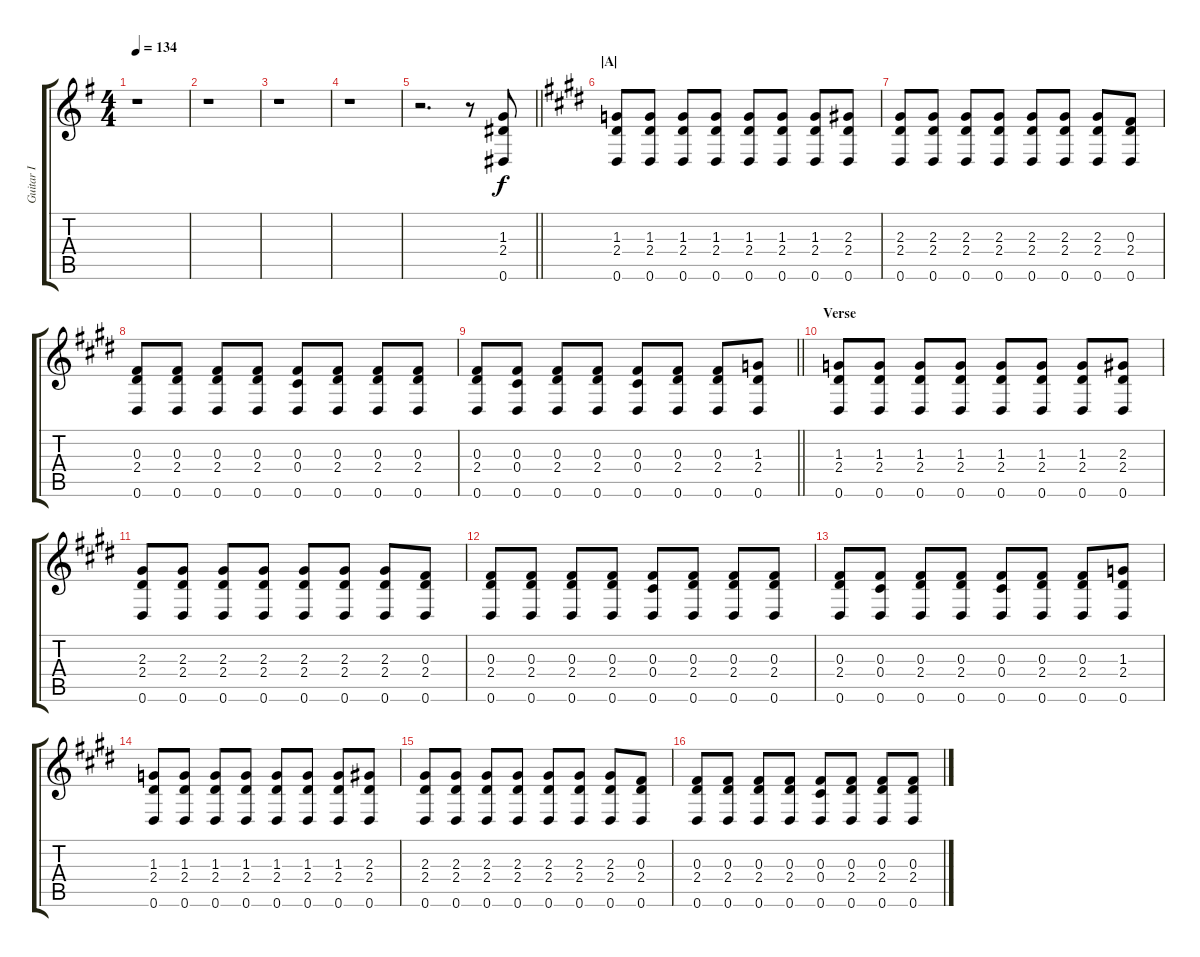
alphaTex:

\track ("Guitar I" "Guitar I") {instrument distortionguitar}
\staff {score tabs}
\tuning (Eb4 Bb3 Gb3 Db3 Ab2 Eb2) {hide}
\ts (4 4)
\tempo 134
\clef g2
\ks eminor
r.1{dy f} |
r.1 |
r.1 |
r.1 |
\barLineRight lightlight
r.2{d} r.8 (1.3 2.4 0.6).8 |
\section ("" "|A|")
\ks e
(1.3 2.4 0.6).8 (1.3 2.4 0.6).8 (1.3 2.4 0.6).8 (1.3 2.4 0.6).8 (1.3 2.4 0.6).8 (1.3 2.4 0.6).8 (1.3 2.4 0.6).8 (2.3 2.4 0.6).8 |
(2.3 2.4 0.6).8 (2.3 2.4 0.6).8 (2.3 2.4 0.6).8 (2.3 2.4 0.6).8 (2.3 2.4 0.6).8 (2.3 2.4 0.6).8 (2.3 2.4 0.6).8 (0.3 2.4 0.6).8 |
(0.3 2.4 0.6).8 (0.3 2.4 0.6).8 (0.3 2.4 0.6).8 (0.3 2.4 0.6).8 (0.3 0.4 0.6).8 (0.3 2.4 0.6).8 (0.3 2.4 0.6).8 (0.3 2.4 0.6).8 |
\barLineRight lightlight
(0.3 2.4 0.6).8 (0.3 0.4 0.6).8 (0.3 2.4 0.6).8 (0.3 2.4 0.6).8 (0.3 0.4 0.6).8 (0.3 2.4 0.6).8 (0.3 2.4 0.6).8 (1.3 2.4 0.6).8 |
\section ("" "Verse")
(1.3 2.4 0.6).8 (1.3 2.4 0.6).8 (1.3 2.4 0.6).8 (1.3 2.4 0.6).8 (1.3 2.4 0.6).8 (1.3 2.4 0.6).8 (1.3 2.4 0.6).8 (2.3 2.4 0.6).8 |
(2.3 2.4 0.6).8 (2.3 2.4 0.6).8 (2.3 2.4 0.6).8 (2.3 2.4 0.6).8 (2.3 2.4 0.6).8 (2.3 2.4 0.6).8 (2.3 2.4 0.6).8 (0.3 2.4 0.6).8 |
(0.3 2.4 0.6).8 (0.3 2.4 0.6).8 (0.3 2.4 0.6).8 (0.3 2.4 0.6).8 (0.3 0.4 0.6).8 (0.3 2.4 0.6).8 (0.3 2.4 0.6).8 (0.3 2.4 0.6).8 |
(0.3 2.4 0.6).8 (0.3 0.4 0.6).8 (0.3 2.4 0.6).8 (0.3 2.4 0.6).8 (0.3 0.4 0.6).8 (0.3 2.4 0.6).8 (0.3 2.4 0.6).8 (1.3 2.4 0.6).8 |
(1.3 2.4 0.6).8 (1.3 2.4 0.6).8 (1.3 2.4 0.6).8 (1.3 2.4 0.6).8 (1.3 2.4 0.6).8 (1.3 2.4 0.6).8 (1.3 2.4 0.6).8 (2.3 2.4 0.6).8 |
(2.3 2.4 0.6).8 (2.3 2.4 0.6).8 (2.3 2.4 0.6).8 (2.3 2.4 0.6).8 (2.3 2.4 0.6).8 (2.3 2.4 0.6).8 (2.3 2.4 0.6).8 (0.3 2.4 0.6).8 |
(0.3 2.4 0.6).8 (0.3 2.4 0.6).8 (0.3 2.4 0.6).8 (0.3 2.4 0.6).8 (0.3 0.4 0.6).8 (0.3 2.4 0.6).8 (0.3 2.4 0.6).8 (0.3 2.4 0.6).8
